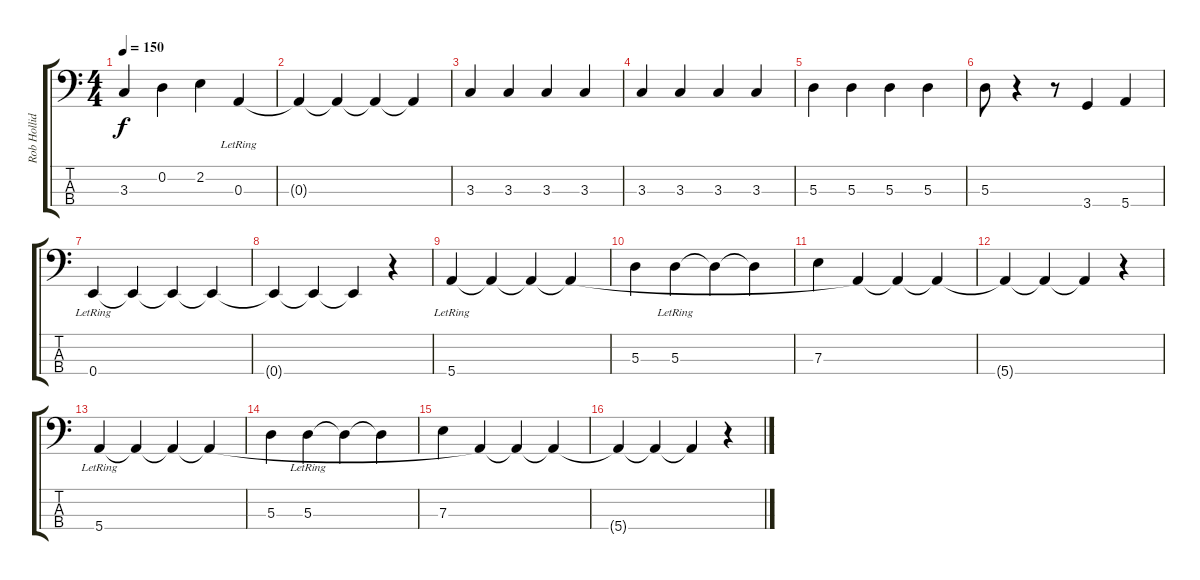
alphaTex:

\track ("Rob Holliday" "Rob Hollid") {instrument electricbassfinger}
\staff {score tabs}
\tuning (G2 D2 A1 E1) {hide}
\ts (4 4)
\tempo 150
\clef f4
\ks c
3.3.4{dy f} 0.2.4 2.2.4 0.3{lr}.4 |
0.3{t}.4 0.3{t}.4 0.3{t}.4 0.3{t}.4 |
3.3.4 3.3.4 3.3.4 3.3.4 |
3.3.4 3.3.4 3.3.4 3.3.4 |
5.3.4 5.3.4 5.3.4 5.3.4 |
5.3.8 r.4 r.8 3.4.4 5.4.4 |
0.4{lr}.4 0.4{t}.4 0.4{t}.4 0.4{t}.4 |
0.4{t}.4 0.4{t}.4 0.4{t}.4 r.4 |
5.4{lr}.4 5.4{t}.4 5.4{t}.4 5.4{t}.4 |
5.3.4 5.3{lr}.4 5.3{t}.4 5.3{t}.4 |
7.3.4 5.4{t}.4 5.4{t}.4 5.4{t}.4 |
5.4{t}.4 5.4{t}.4 5.4{t}.4 r.4 |
5.4{lr}.4 5.4{t}.4 5.4{t}.4 5.4{t}.4 |
5.3.4 5.3{lr}.4 5.3{t}.4 5.3{t}.4 |
7.3.4 5.4{t}.4 5.4{t}.4 5.4{t}.4 |
5.4{t}.4 5.4{t}.4 5.4{t}.4 r.4
